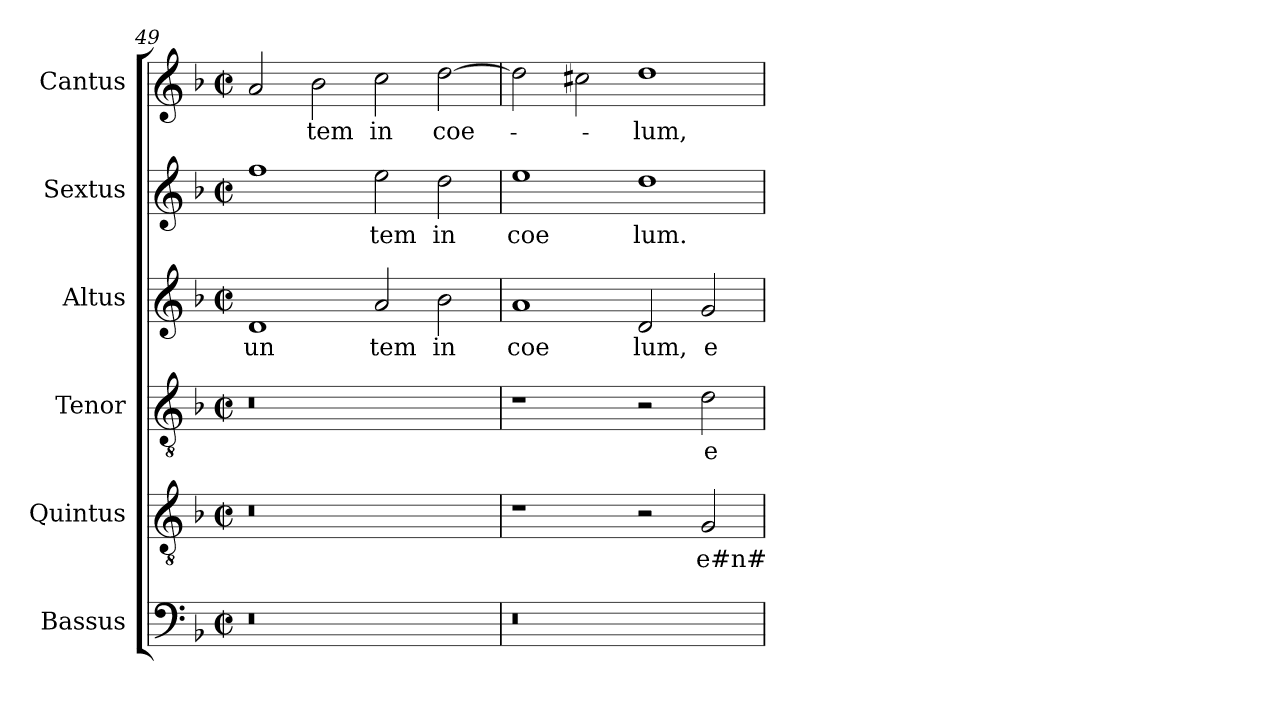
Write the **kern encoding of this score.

**kern	**kern	**text	**kern	**text	**kern	**text	**kern	**text	**kern	**text
*part6	*part5	*part5	*part4	*part4	*part3	*part3	*part2	*part2	*part1	*part1
*staff6	*staff5	*staff5	*staff4	*staff4	*staff3	*staff3	*staff2	*staff2	*staff1	*staff1
*I"Bassus	*I"Quintus	*	*I"Tenor	*	*I"Altus	*	*I"Sextus	*	*I"Cantus	*
*clefF4	*clefGv2	*	*clefGv2	*	*clefG2	*	*clefG2	*	*clefG2	*
*k[b-]	*k[b-]	*	*k[b-]	*	*k[b-]	*	*k[b-]	*	*k[b-]	*
*F:	*F:	*	*F:	*	*F:	*	*F:	*	*F:	*
*M2/2	*M2/2	*	*M2/2	*	*M2/2	*	*M2/2	*	*M2/2	*
*met(c|)	*met(c|)	*	*met(c|)	*	*met(c|)	*	*met(c|)	*	*met(c|)	*
=49	=49	=49	=49	=49	=49	=49	=49	=49	=49	=49
!	!	!	!	!	!	!LO:LY:b:cj	!	!	!	!
0r	0r	.	0r	.	1d	un	1ff	.	2a/	.
!	!	!	!	!	!	!	!	!	!	!LO:LY:b:cj
.	.	.	.	.	.	.	.	.	2b-\	-tem
!	!	!	!	!	!	!LO:LY:b:cj	!	!LO:LY:b:cj	!	!LO:LY:b:cj
.	.	.	.	.	2a/	tem	2ee\	tem	2cc\	in
!	!	!	!	!	!	!LO:LY:b:cj	!	!LO:LY:b:cj	!	!LO:LY:b
.	.	.	.	.	2b-\	in	2dd\	in	[>2dd\	coe-
=50	=50	=50	=50	=50	=50	=50	=50	=50	=50	=50
!	!	!	!	!	!	!LO:LY:b:cj	!	!LO:LY:b:cj	!	!
0r	1r	.	1r	.	1a	coe	1ee	coe	2dd\]	.
.	.	.	.	.	.	.	.	.	2cc#\	.
!	!	!	!	!	!	!LO:LY:b:cj	!	!LO:LY:b	!	!LO:LY:b:cj
.	2r	.	2r	.	2d/	lum,	1dd	lum.	1dd	-lum,
!	!	!LO:LY:b:cj	!	!LO:LY:b:cj	!	!LO:LY:b:cj	!	!	!	!
.	2G/	e#n#	2d\	e	2g/	e	.	.	.	.
=	=	=	=	=	=	=	=	=	=	=
*-	*-	*-	*-	*-	*-	*-	*-	*-	*-	*-
